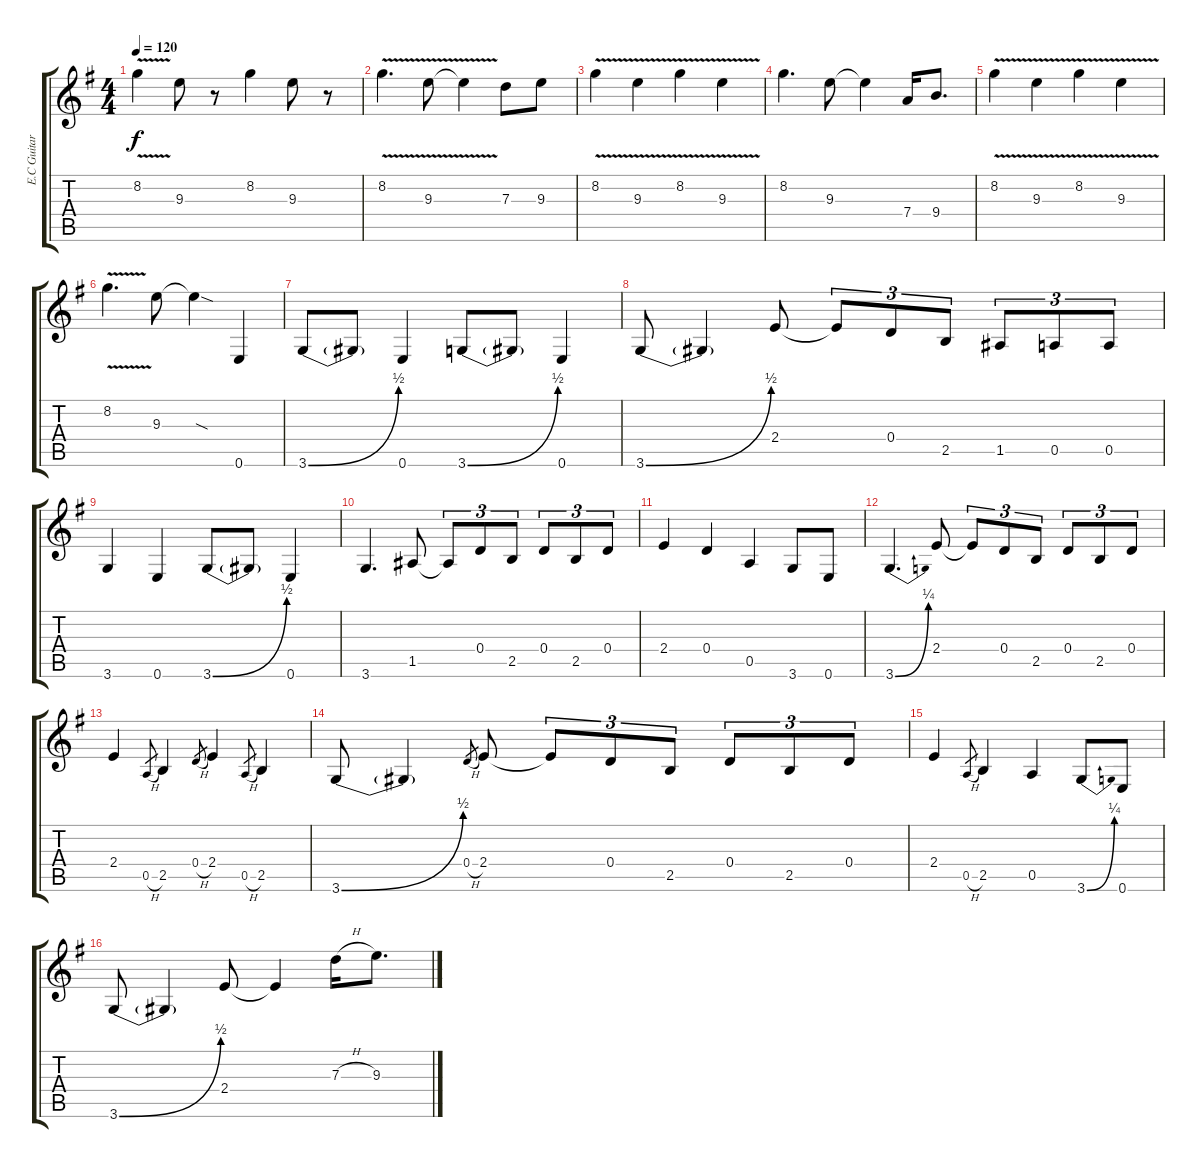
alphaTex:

\track ("E.C Guitar" "E.C Guitar") {instrument overdrivenguitar}
\staff {score tabs}
\tuning (E4 B3 G3 D3 A2 E2) {hide}
\ts (4 4)
\tempo 120
\clef g2
\ks eminor
8.2{v}.4{dy f} 9.3.8 r.8 8.2.4 9.3.8 r.8 |
8.2{v}.4{d} 9.3{v}.8 9.3{t}.4 7.3.8 9.3.8 |
8.2{v}.4 9.3{v}.4 8.2{v}.4 9.3{v}.4 |
8.2.4{d} 9.3.8 9.3{t}.4 7.4.16 9.4.8{d} |
8.2{v}.4 9.3{v}.4 8.2{v}.4 9.3{v}.4 |
8.2{v}.4{d} 9.3.8 9.3{sod t}.4 0.6.4 |
3.6{be (bend 0 0 60 2)}.8 3.6{t}.8 0.6.4 3.6{be (bend 0 0 60 2)}.8 3.6{t}.8 0.6.4 |
3.6{be (bend 0 0 60 2)}.8 3.6{t}.4 2.4.8 2.4{t}.8{tu (3 2)} 0.4.8{tu (3 2)} 2.5.8{tu (3 2)} 1.5.8{tu (3 2)} 0.5.8{tu (3 2)} 0.5.8{tu (3 2)} |
3.6.4 0.6.4 3.6{be (bend 0 0 60 2)}.8 3.6{t}.8 0.6.4 |
3.6.4{d} 1.5.8 1.5{t}.8{tu (3 2)} 0.4.8{tu (3 2)} 2.5.8{tu (3 2)} 0.4.8{tu (3 2)} 2.5.8{tu (3 2)} 0.4.8{tu (3 2)} |
2.4.4 0.4.4 0.5.4 3.6.8 0.6.8 |
3.6{be (bend 0 0 60 1)}.4{d} 2.4.8 2.4{t}.8{tu (3 2)} 0.4.8{tu (3 2)} 2.5.8{tu (3 2)} 0.4.8{tu (3 2)} 2.5.8{tu (3 2)} 0.4.8{tu (3 2)} |
2.4.4 0.5{h}.8{gr} 2.5.4 0.4{h}.8{gr} 2.4.4 0.5{h}.8{gr} 2.5.4 |
3.6{be (bend 0 0 60 2)}.8 3.6{t}.4 0.4{h}.8{gr} 2.4.8 2.4{t}.8{tu (3 2)} 0.4.8{tu (3 2)} 2.5.8{tu (3 2)} 0.4.8{tu (3 2)} 2.5.8{tu (3 2)} 0.4.8{tu (3 2)} |
2.4.4 0.5{h}.8{gr} 2.5.4 0.5.4 3.6{be (bend 0 0 60 1)}.8 0.6.8 |
3.6{be (bend 0 0 60 2)}.8 3.6{t}.4 2.4.8 2.4{t}.4 7.3{h}.16 9.3.8{d}
